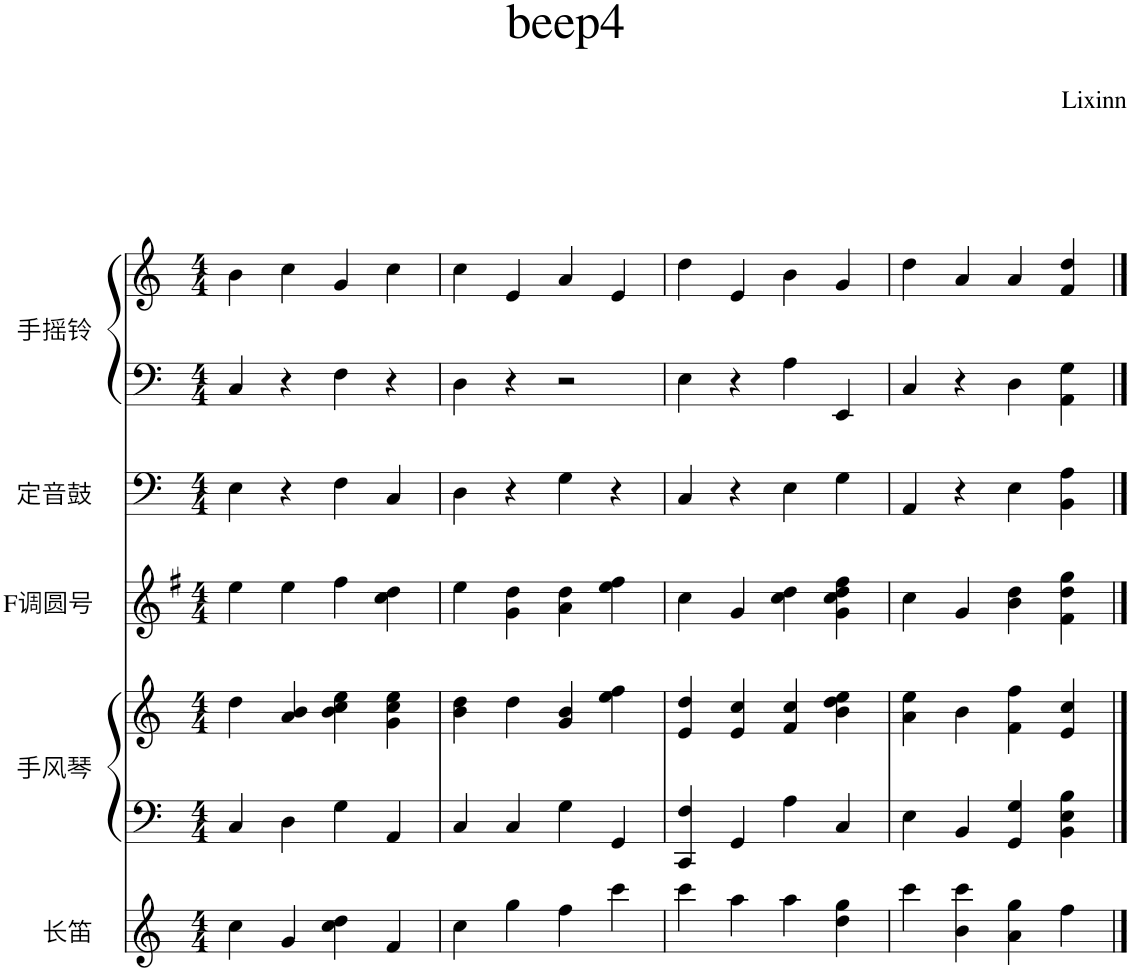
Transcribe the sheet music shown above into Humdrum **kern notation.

**kern	**kern	**kern	**kern	**kern	**kern	**kern
*part5	*part4	*part4	*part3	*part2	*part1	*part1
*staff7	*staff6	*staff5	*staff4	*staff3	*staff2	*staff1
*I"长笛	*I"手风琴	*	*I"F调圆号	*I"定音鼓	*I"手摇铃	*
*clefG2	*clefF4	*clefG2	*clefG2	*clefF4	*clefF4	*clefG2
*	*	*	*Trd4c7	*	*	*
*k[]	*k[]	*k[]	*k[f#]	*k[]	*k[]	*k[]
*M4/4	*M4/4	*M4/4	*M4/4	*M4/4	*M4/4	*M4/4
=1	=1	=1	=1	=1	=1	=1
4cc\	4C/	4dd\	4ee\	4E\	4C/	4b\
4g/	4D\	4a/ 4b/	4ee\	4r	4r	4cc\
4cc\ 4dd\	4G\	4b\ 4cc\ 4ee\	4ff#\	4F\	4F\	4g/
4f/	4AA/	4g\ 4cc\ 4ee\	4cc\ 4dd\	4C/	4r	4cc\
=2	=2	=2	=2	=2	=2	=2
4cc\	4C/	4b\ 4dd\	4ee\	4D\	4D\	4cc\
4gg\	4C/	4dd\	4g\ 4dd\	4r	4r	4e/
4ff\	4G\	4g/ 4b/	4a\ 4dd\	4G\	2r	4a/
4ccc\	4GG/	4ee\ 4ff\	4ee\ 4ff#\	4r	.	4e/
=3	=3	=3	=3	=3	=3	=3
4ccc\	4CC/ 4F/	4e/ 4dd/	4cc\	4C/	4E\	4dd\
4aa\	4GG/	4e/ 4cc/	4g/	4r	4r	4e/
4aa\	4A\	4f/ 4cc/	4cc\ 4dd\	4E\	4A\	4b\
4dd\ 4gg\	4C/	4b\ 4dd\ 4ee\	4g\ 4cc\ 4dd\ 4ff#\	4G\	4EE/	4g/
=4	=4	=4	=4	=4	=4	=4
4ccc\	4E\	4a\ 4ee\	4cc\	4AA/	4C/	4dd\
4b\ 4ccc\	4BB/	4b\	4g/	4r	4r	4a/
4a\ 4gg\	4GG/ 4G/	4f\ 4ff\	4b\ 4dd\	4E\	4D\	4a/
4ff\	4BB\ 4E\ 4B\	4e/ 4cc/	4f#\ 4dd\ 4gg\	4BB\ 4A\	4AA\ 4G\	4f/ 4dd/
==	==	==	==	==	==	==
*-	*-	*-	*-	*-	*-	*-
